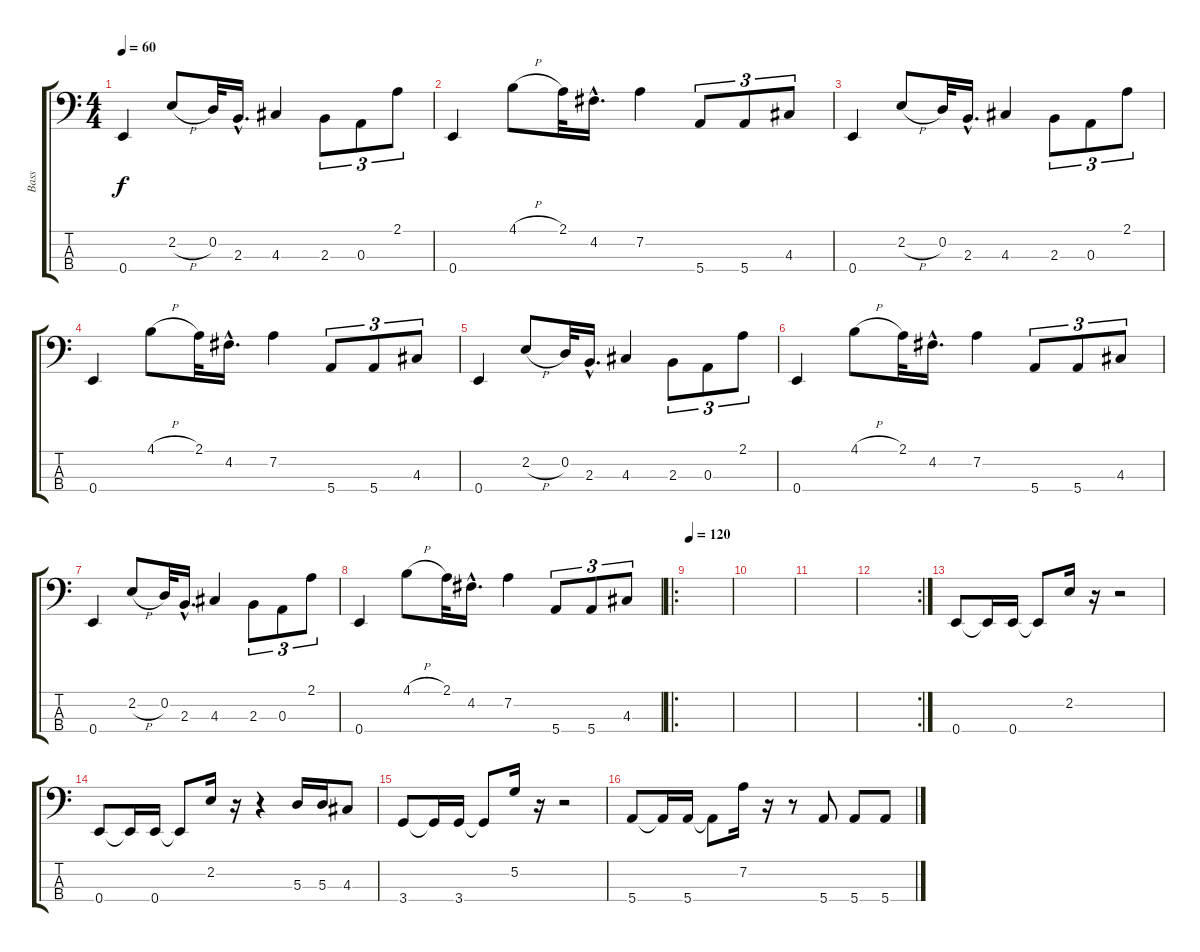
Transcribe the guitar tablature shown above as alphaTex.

\track ("Bass" "Bass") {instrument electricbassfinger}
\staff {score tabs}
\tuning (G2 D2 A1 E1) {hide}
\ts (4 4)
\tempo 60
\clef f4
\ks c
0.4.4{dy f} 2.2{h}.8 0.2.32 2.3{hac}.16{d} 4.3.4 2.3.8{tu (3 2)} 0.3.8{tu (3 2)} 2.1.8{tu (3 2)} |
0.4.4 4.1{h}.8 2.1.32 4.2{hac}.16{d} 7.2.4 5.4.8{tu (3 2)} 5.4.8{tu (3 2)} 4.3.8{tu (3 2)} |
0.4.4 2.2{h}.8 0.2.32 2.3{hac}.16{d} 4.3.4 2.3.8{tu (3 2)} 0.3.8{tu (3 2)} 2.1.8{tu (3 2)} |
0.4.4 4.1{h}.8 2.1.32 4.2{hac}.16{d} 7.2.4 5.4.8{tu (3 2)} 5.4.8{tu (3 2)} 4.3.8{tu (3 2)} |
0.4.4 2.2{h}.8 0.2.32 2.3{hac}.16{d} 4.3.4 2.3.8{tu (3 2)} 0.3.8{tu (3 2)} 2.1.8{tu (3 2)} |
0.4.4 4.1{h}.8 2.1.32 4.2{hac}.16{d} 7.2.4 5.4.8{tu (3 2)} 5.4.8{tu (3 2)} 4.3.8{tu (3 2)} |
0.4.4 2.2{h}.8 0.2.32 2.3{hac}.16{d} 4.3.4 2.3.8{tu (3 2)} 0.3.8{tu (3 2)} 2.1.8{tu (3 2)} |
0.4.4 4.1{h}.8 2.1.32 4.2{hac}.16{d} 7.2.4 5.4.8{tu (3 2)} 5.4.8{tu (3 2)} 4.3.8{tu (3 2)} |
\ro
\tempo 120
|
|
|
\rc 2
|
0.4.8 0.4{t}.16 0.4.16 0.4{t}.8 2.2.16 r.16 r.2 |
0.4.8 0.4{t}.16 0.4.16 0.4{t}.8 2.2.16 r.16 r.4 5.3.16 5.3.16 4.3.8 |
3.4.8 3.4{t}.16 3.4.16 3.4{t}.8 5.2.16 r.16 r.2 |
5.4.8 5.4{t}.16 5.4.16 5.4{t}.8 7.2.16 r.16 r.8 5.4.8 5.4.8 5.4.8
